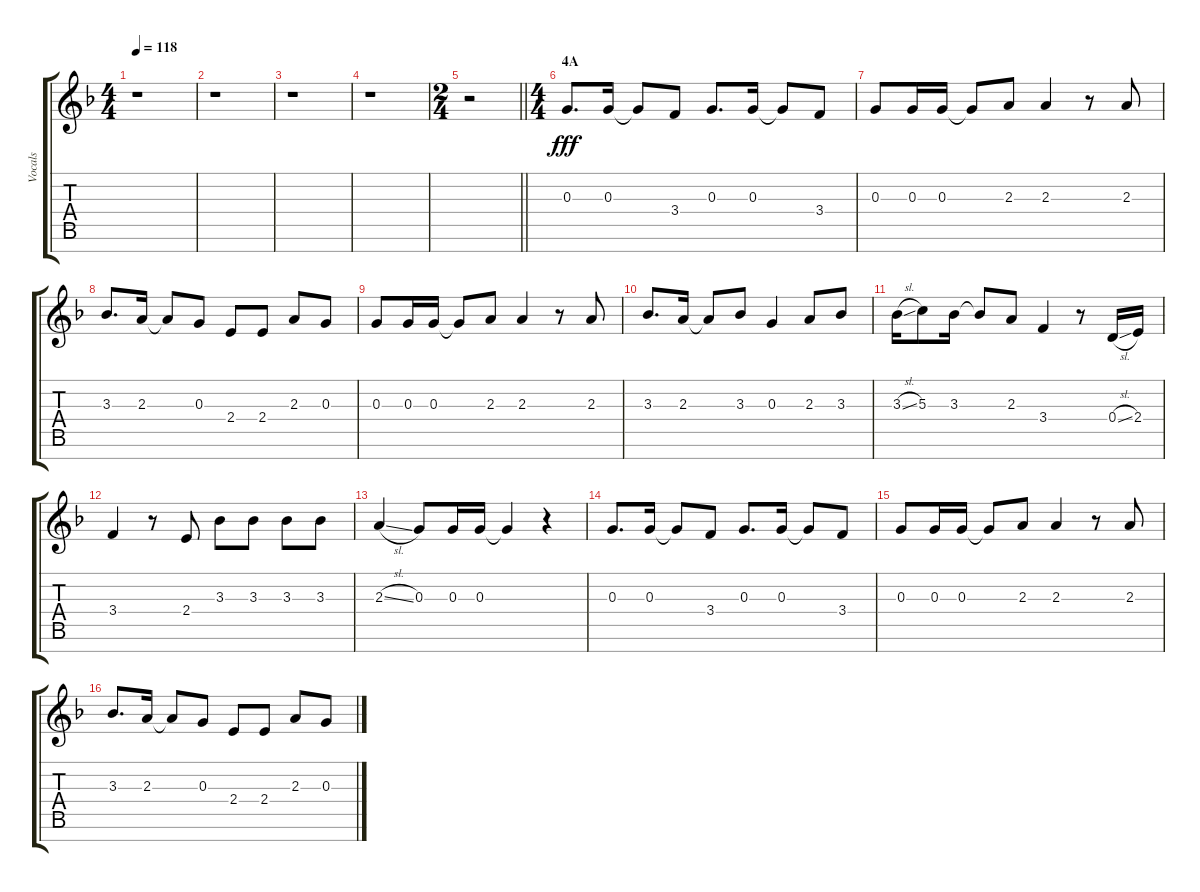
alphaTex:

\track ("Vocals" "Vocals") {instrument voiceoohs}
\staff {score tabs}
\tuning (E5 B4 G4 D4 A3 E3 B2) {hide}
\ts (4 4)
\tempo 118
\clef g2
\ks f
r.1{dy fff} |
r.1 |
r.1 |
r.1 |
\ts (2 4)
\barLineRight lightlight
r.2 |
\ts (4 4)
\section ("" "4A")
0.3.8{d} 0.3.16 0.3{t}.8 3.4.8 0.3.8{d} 0.3.16 0.3{t}.8 3.4.8 |
0.3.8 0.3.16 0.3.16 0.3{t}.8 2.3.8 2.3.4 r.8 2.3.8 |
3.3.8{d} 2.3.16 2.3{t}.8 0.3.8 2.4.8 2.4.8 2.3.8 0.3.8 |
0.3.8 0.3.16 0.3.16 0.3{t}.8 2.3.8 2.3.4 r.8 2.3.8 |
3.3.8{d} 2.3.16 2.3{t}.8 3.3.8 0.3.4 2.3.8 3.3.8 |
3.3{sl}.16 5.3.8 3.3.16 3.3{t}.8 2.3.8 3.4.4 r.8 0.4{sl}.16 2.4.16 |
3.4.4 r.8 2.4.8 3.3.8 3.3.8 3.3.8 3.3.8 |
2.3{sl}.4 0.3.8 0.3.16 0.3.16 0.3{t}.4 r.4 |
0.3.8{d} 0.3.16 0.3{t}.8 3.4.8 0.3.8{d} 0.3.16 0.3{t}.8 3.4.8 |
0.3.8 0.3.16 0.3.16 0.3{t}.8 2.3.8 2.3.4 r.8 2.3.8 |
3.3.8{d} 2.3.16 2.3{t}.8 0.3.8 2.4.8 2.4.8 2.3.8 0.3.8
